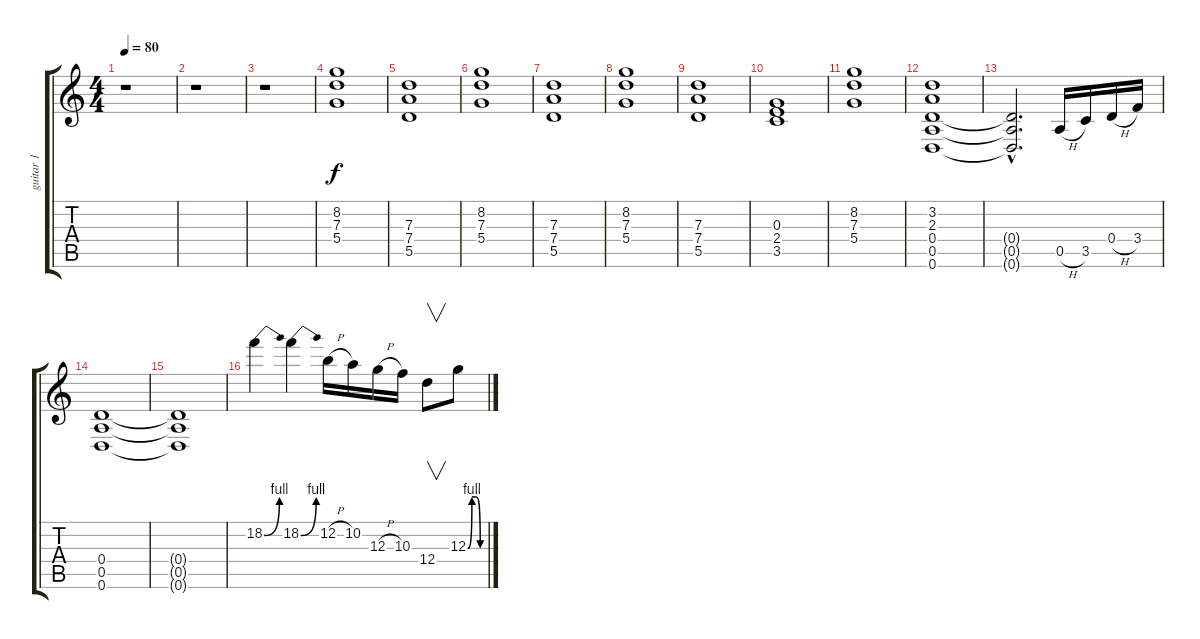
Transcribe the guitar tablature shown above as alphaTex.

\track ("guitar 1" "guitar 1") {instrument overdrivenguitar}
\staff {score tabs}
\tuning (E4 B3 G3 D3 A2 D2) {hide}
\ts (4 4)
\tempo 80
\clef g2
\ks c
r.1{dy f} |
r.1 |
r.1 |
(8.2 7.3 5.4).1 |
(7.3 7.4 5.5).1 |
(8.2 7.3 5.4).1 |
(7.3 7.4 5.5).1 |
(8.2 7.3 5.4).1 |
(7.3 7.4 5.5).1 |
(0.3 2.4 3.5).1 |
(8.2 7.3 5.4).1 |
(3.2 2.3 0.4 0.5 0.6).1 |
(0.4{hac t} 0.5{hac t} 0.6{hac t}).2{d} 0.5{h}.16 3.5.16 0.4{h}.16 3.4.16 |
(0.4 0.5 0.6).1 |
(0.4{t} 0.5{t} 0.6{t}).1 |
18.2{be (bend 0 0 60 4)}.4{volume 13} 18.2{be (bend 0 0 60 4)}.4 12.2{h}.16 10.2.16 12.3{h}.16 10.3.16 12.4.8{v} 12.3{be (custom 0 0 15 4 30 4 45 0 60 0)}.8
